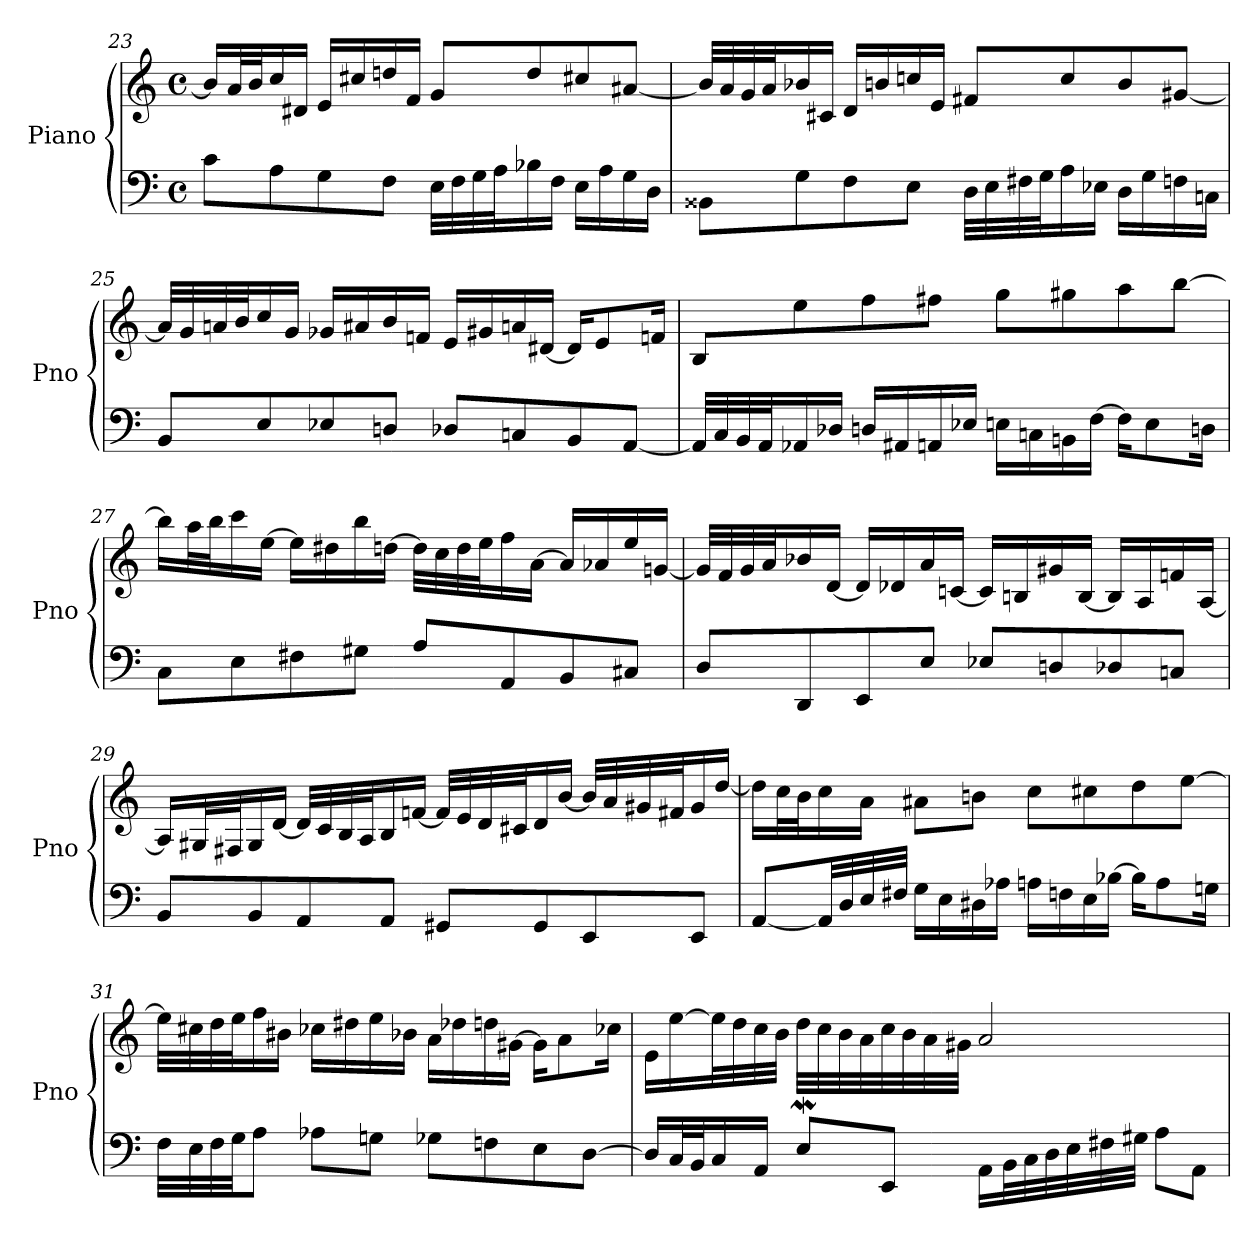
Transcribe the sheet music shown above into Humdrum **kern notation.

**kern	**kern
*part1	*part1
*staff2	*staff1
*I"Piano	*
*I'Pno	*
!!LO:PB:g=z
*clefF4	*clefG2
*k[]	*k[]
*M4/4	*M4/4
*met(c)	*met(c)
=23	=23
8c\L	16b/LL]
.	32a/L
.	32b/J
8A\	16cc/
.	16d#X/JJ
8G\	16e/LL
.	16cc#X/
8F\J	16ddn/
.	16f/JJ
32E\LLL	8g/L
32F\	.
32G\	.
32A\J	.
16B-X\	8dd/
16F\JJ	.
16E\LL	8cc#X/
16A\	.
16G\	[8a#Xi/J
16D\JJ	.
=24	=24
8BB##Xi\L	32b-/LLL]
.	32a/
.	32g/
.	32a/J
8G\	16b-X/
.	16c#X/JJ
8F\	16d/LL
.	16bn/
8E\J	16ccn/
.	16e/JJ
32D\LLL	8f#X/L
32E\	.
32F#X\	.
32G\J	.
16A\	8cc/
16E-X\JJ	.
16D\LL	8b/
16G\	.
16Fn\	[8g#Xi/J
16Cn\JJ	.
!!LO:LB:g=z
=25	=25
8BB/L	32a-/LLL]
.	32g/
.	32an/
.	32b/J
8E/	16cc/
.	16g/JJ
8E-Xi/	16g-Xi/LL
.	16a#X/
8Dn/J	16b/
.	16fn/JJ
8D-Xi/L	16e/LL
.	16g#X/
8Cn/	16an/
.	[16d#X/JJ
8BB/	16d#/KL]
.	8e/
[8AA/J	.
.	16fn/Jk
=26	=26
32AA/LLL]	8B/L
32C/	.
32BB/	.
32AA/J	.
16AA-Xi/	8ee\
16D-Xi/JJ	.
16D/LL	8ff\
16AA#Xi/	.
16AA/	8ff#X\J
16E-Xi/JJ	.
16E\LL	8gg\L
16Cn\	.
16BBn\	8gg#X\
[16F\JJ	.
16F\KL]	8aa\
8E\	.
.	[8bb\J
16Dn\Jk	.
!!LO:LB:g=z
=27	=27
8C\L	16bb\LL]
.	32aa\L
.	32bb\J
8E\	16ccc\
.	[16ee\JJ
8F#X\	16ee\LL]
.	16dd#X\
8G#X\J	16bb\
.	[16ddn\JJ
8A\L	32dd\LLL]
.	32cc\
.	32dd\
.	32ee\J
8AA/	16ff\
.	[16a\JJ
8BB/	16a/LL]
.	16a-Xi/
8C#X/J	16ee/
.	[16gn/JJ
=28	=28
8D/L	32g/LLL]
.	32f/
.	32g/
.	32a/J
8DD/	16b-X/
.	[16d/JJ
8EE/	16d/LL]
.	16d-Xi/
8E/J	16a/
.	[16cn/JJ
8E-Xi/L	16c/LL]
.	16Bn/
8Dn/	16g#X/
.	[16B/JJ
8D-Xi/	16B/LL]
.	16A/
8Cn/J	16fn/
.	[16A/JJ
!!LO:LB:g=z
=29	=29
8BB/L	16A/LL]
.	32G#X/L
.	32F#X/J
8BB/	16G#/
.	[16d/JJ
8AA/	32d/LLL]
.	32c/
.	32B/
.	32A/J
8AA/J	16B/
.	[16fn/JJ
8GG#X/L	32f/LLL]
.	32e/
.	32d/
.	32c#X/J
8GG#/	16d/
.	[16b/JJ
8EE/	32b/LLL]
.	32a/
.	32g#X/
.	32f#X/J
8EE/J	16g#/
.	[16dd/JJ
=30	=30
[8AA/L	16dd\LL]
.	32cc\L
.	32b\J
32AA/LL]	16cc\
32D/	.
32E/	16a\JJ
32F#X/JJJ	.
16G\LL	8a#Xi\L
16E\	.
16D#X\	8bn\J
16A-Xi\JJ	.
16A\LL	8cc\L
16Fn\	.
16E\	8cc#X\
[16B-X\JJ	.
16B-\KL]	8dd\
8A\	.
.	[8ee\J
16Gn\Jk	.
!!LO:LB:g=z
=31	=31
32F\LLL	32ee\LLL]
32E\	32cc#X\
32F\	32dd\
32G\JJ	32ee\J
8A\J	16ff\
.	16b#Xi\JJ
8A-Xi\L	16cc-Xi\LL
.	16dd#X\
8Gn\J	16ee\
.	16b-X\JJ
8G-Xi\L	16a\LL
.	16dd-Xi\
8Fn\	16ddn\
.	[16g#X\JJ
8E\	16g#\KL]
.	8a\
[8D\J	.
.	16cc-Xi\Jk
=32	=32
16D/LL]	16e\LL
32C/L	[16ee\
32BB/J	.
16C/	32ee\L]
.	32dd\
16AA/JJ	32cc\
.	32b\JJJ
8EW/L	32dd\LLL
.	32cc\
.	32b\
.	32a\
8EE/J	32cc\
.	32b\
.	32a\
.	32g#X\JJJ
16AA\LL	2a/
32BB\L	.
32C\	.
32D\	.
32E\	.
32F#X\	.
32G#X\JJJ	.
8A\L	.
8AA\J	.
=	=
*-	*-
